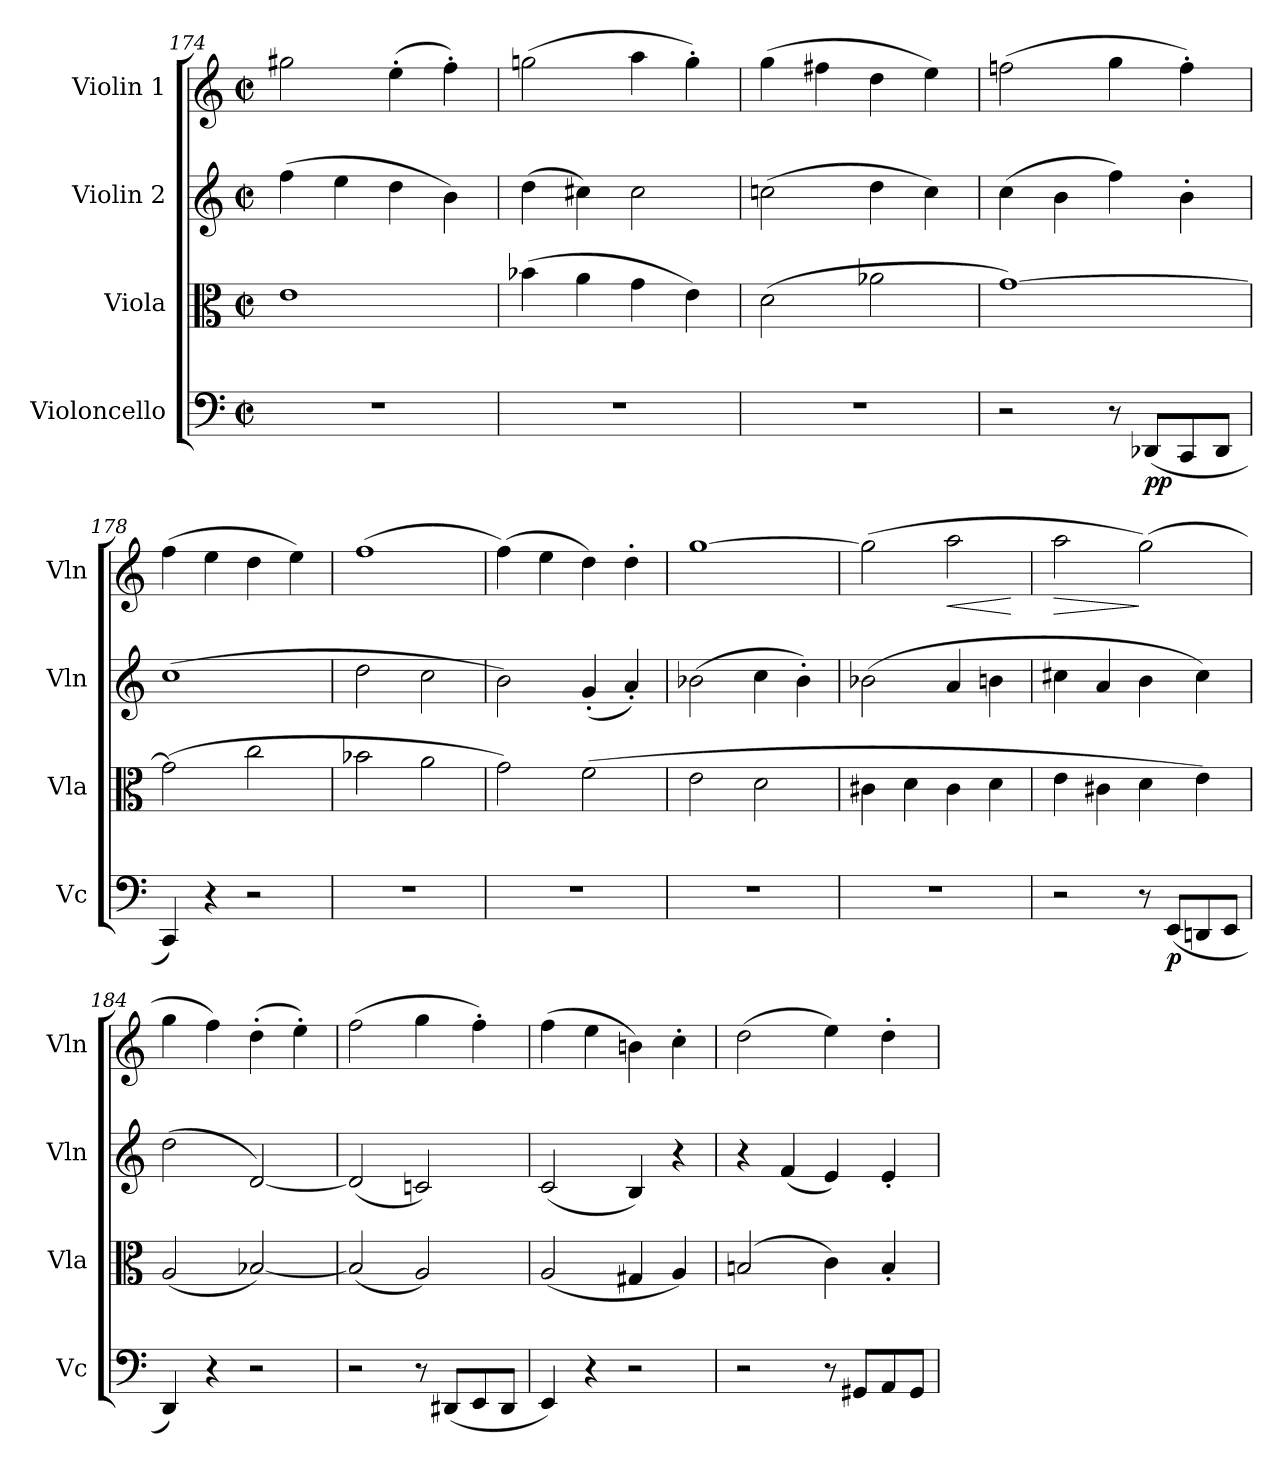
**kern	**dynam	**kern	**kern	**kern	**dynam
*part4	*part4	*part3	*part2	*part1	*part1
*staff4	*staff4	*staff3	*staff2	*staff1	*staff1
*I"Violoncello	*	*I"Viola	*I"Violin 2	*I"Violin 1	*
*I'Vc	*	*I'Vla	*I'Vln	*I'Vln	*
*clefF4	*	*clefC3	*clefG2	*clefG2	*
*k[]	*	*k[]	*k[]	*k[]	*
*M2/2	*	*M2/2	*M2/2	*M2/2	*
*met(c|)	*	*met(c|)	*met(c|)	*met(c|)	*
=174	=174	=174	=174	=174	=174
1r	.	1e	(4ff\	2gg#X\	.
.	.	.	4ee\	.	.
.	.	.	4dd\	(4ee'\	.
.	.	.	4b\)	4ff'\)	.
=175	=175	=175	=175	=175	=175
1r	.	(4b-X\	(4dd\	(2ggn\	.
.	.	4a\	4cc#X\)	.	.
.	.	4g\	2cc#\	4aa\	.
.	.	4e\)	.	4gg'\)	.
=176	=176	=176	=176	=176	=176
1r	.	(2d\	(2ccn\	(4gg\	.
.	.	.	.	4ff#X\	.
.	.	2a-X\	4dd\	4dd\	.
.	.	.	4cc\)	4ee\)	.
=177	=177	=177	=177	=177	=177
2r	.	[1g)	(4cc\	(2ffn\	.
.	.	.	4b\	.	.
8r	.	.	4ff\)	4gg\	.
!	!LO:DY:b	!	!	!	!
(8DD-X/L	pp	.	.	.	.
8CC/	.	.	4b'\	4ff'\)	.
8DD-/J	.	.	.	.	.
=178	=178	=178	=178	=178	=178
4CC/)	.	(2g\]	(1cc	(4ff\	.
4r	.	.	.	4ee\	.
2r	.	2cc\	.	4dd\	.
.	.	.	.	4ee\)	.
!!LO:LB:g=z
=179	=179	=179	=179	=179	=179
1r	.	2b-X\	2dd\	(1ff	.
.	.	2a\	2cc\	.	.
!!LO:LB:g=z
=180	=180	=180	=180	=180	=180
1r	.	2g\)	2b\)	(4ff\)	.
.	.	.	.	4ee\	.
.	.	(2f\	(4g'/	4dd\)	.
.	.	.	4a'/)	4dd'\	.
=181	=181	=181	=181	=181	=181
1r	.	2e\	(2b-X\	[1gg	.
.	.	2d\	4cc\	.	.
.	.	.	4b-'\)	.	.
=182	=182	=182	=182	=182	=182
1r	.	4c#X\	(2b-X\	(2gg\]	.
.	.	4d\	.	.	.
!	!	!	!	!	!LO:HP:b
.	.	4c#\	4a/	2aa\	<
.	.	4d\	4bn\	.	.
.	.	.	.	.	[
=183	=183	=183	=183	=183	=183
!	!	!	!	!	!LO:HP:b
2r	.	4e\	4cc#X\	2aa\	>
.	.	4c#X\	4a/	.	.
8r	.	4d\	4b\	(2gg\)	]
!	!LO:DY:b	!	!	!	!
(8EE/L	p	.	.	.	.
8DDn/	.	4e\)	4cc#\)	.	.
8EE/J	.	.	.	.	.
=184	=184	=184	=184	=184	=184
4DD/)	.	(2A/	(2dd\	4gg\	.
4r	.	.	.	4ff\)	.
2r	.	[2B-X/)	[2d/)	(4dd'\	.
.	.	.	.	4ee'\)	.
=185	=185	=185	=185	=185	=185
2r	.	(2B-/]	(2d/]	(2ff\	.
8r	.	2A/)	2cn/)	4gg\	.
(8DD#X/L	.	.	.	.	.
8EE/	.	.	.	4ff'\)	.
8DD#/J	.	.	.	.	.
=186	=186	=186	=186	=186	=186
4EE/)	.	(2A/	(2c/	(4ff\	.
4r	.	.	.	4ee\	.
2r	.	4G#X/	4B/)	4bn\)	.
.	.	4A/)	4r	4cc'\	.
=187	=187	=187	=187	=187	=187
2r	.	(2Bn/	4r	(2dd\	.
.	.	.	(4f/	.	.
8r	.	4c\)	4e/)	4ee\)	.
8GG#X/L	.	.	.	.	.
8AA/	.	4B'/	4e'/	4dd'\	.
8GG#/J	.	.	.	.	.
=	=	=	=	=	=
*-	*-	*-	*-	*-	*-
